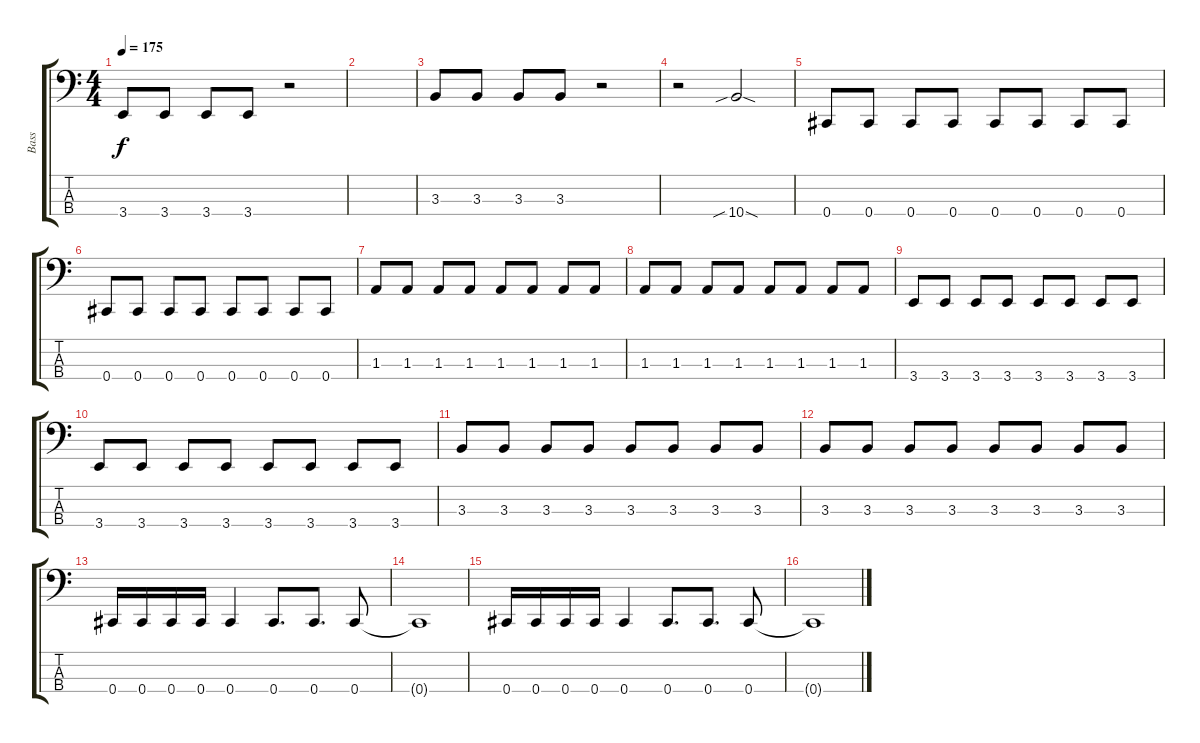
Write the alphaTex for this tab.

\track ("Bass" "Bass") {instrument electricbasspick}
\staff {score tabs}
\tuning (Gb2 Db2 Ab1 Db1) {hide}
\ts (4 4)
\tempo 175
\clef f4
\ks c
3.4.8{dy f} 3.4.8 3.4.8 3.4.8 r.2 |
|
3.3.8 3.3.8 3.3.8 3.3.8 r.2 |
r.2 10.4{sib sod}.2 |
0.4.8 0.4.8 0.4.8 0.4.8 0.4.8 0.4.8 0.4.8 0.4.8 |
0.4.8 0.4.8 0.4.8 0.4.8 0.4.8 0.4.8 0.4.8 0.4.8 |
1.3.8 1.3.8 1.3.8 1.3.8 1.3.8 1.3.8 1.3.8 1.3.8 |
1.3.8 1.3.8 1.3.8 1.3.8 1.3.8 1.3.8 1.3.8 1.3.8 |
3.4.8 3.4.8 3.4.8 3.4.8 3.4.8 3.4.8 3.4.8 3.4.8 |
3.4.8 3.4.8 3.4.8 3.4.8 3.4.8 3.4.8 3.4.8 3.4.8 |
3.3.8 3.3.8 3.3.8 3.3.8 3.3.8 3.3.8 3.3.8 3.3.8 |
3.3.8 3.3.8 3.3.8 3.3.8 3.3.8 3.3.8 3.3.8 3.3.8 |
0.4.16 0.4.16 0.4.16 0.4.16 0.4.4 0.4.8{d} 0.4.8{d} 0.4.8 |
0.4{t}.1 |
0.4.16 0.4.16 0.4.16 0.4.16 0.4.4 0.4.8{d} 0.4.8{d} 0.4.8 |
0.4{t}.1
